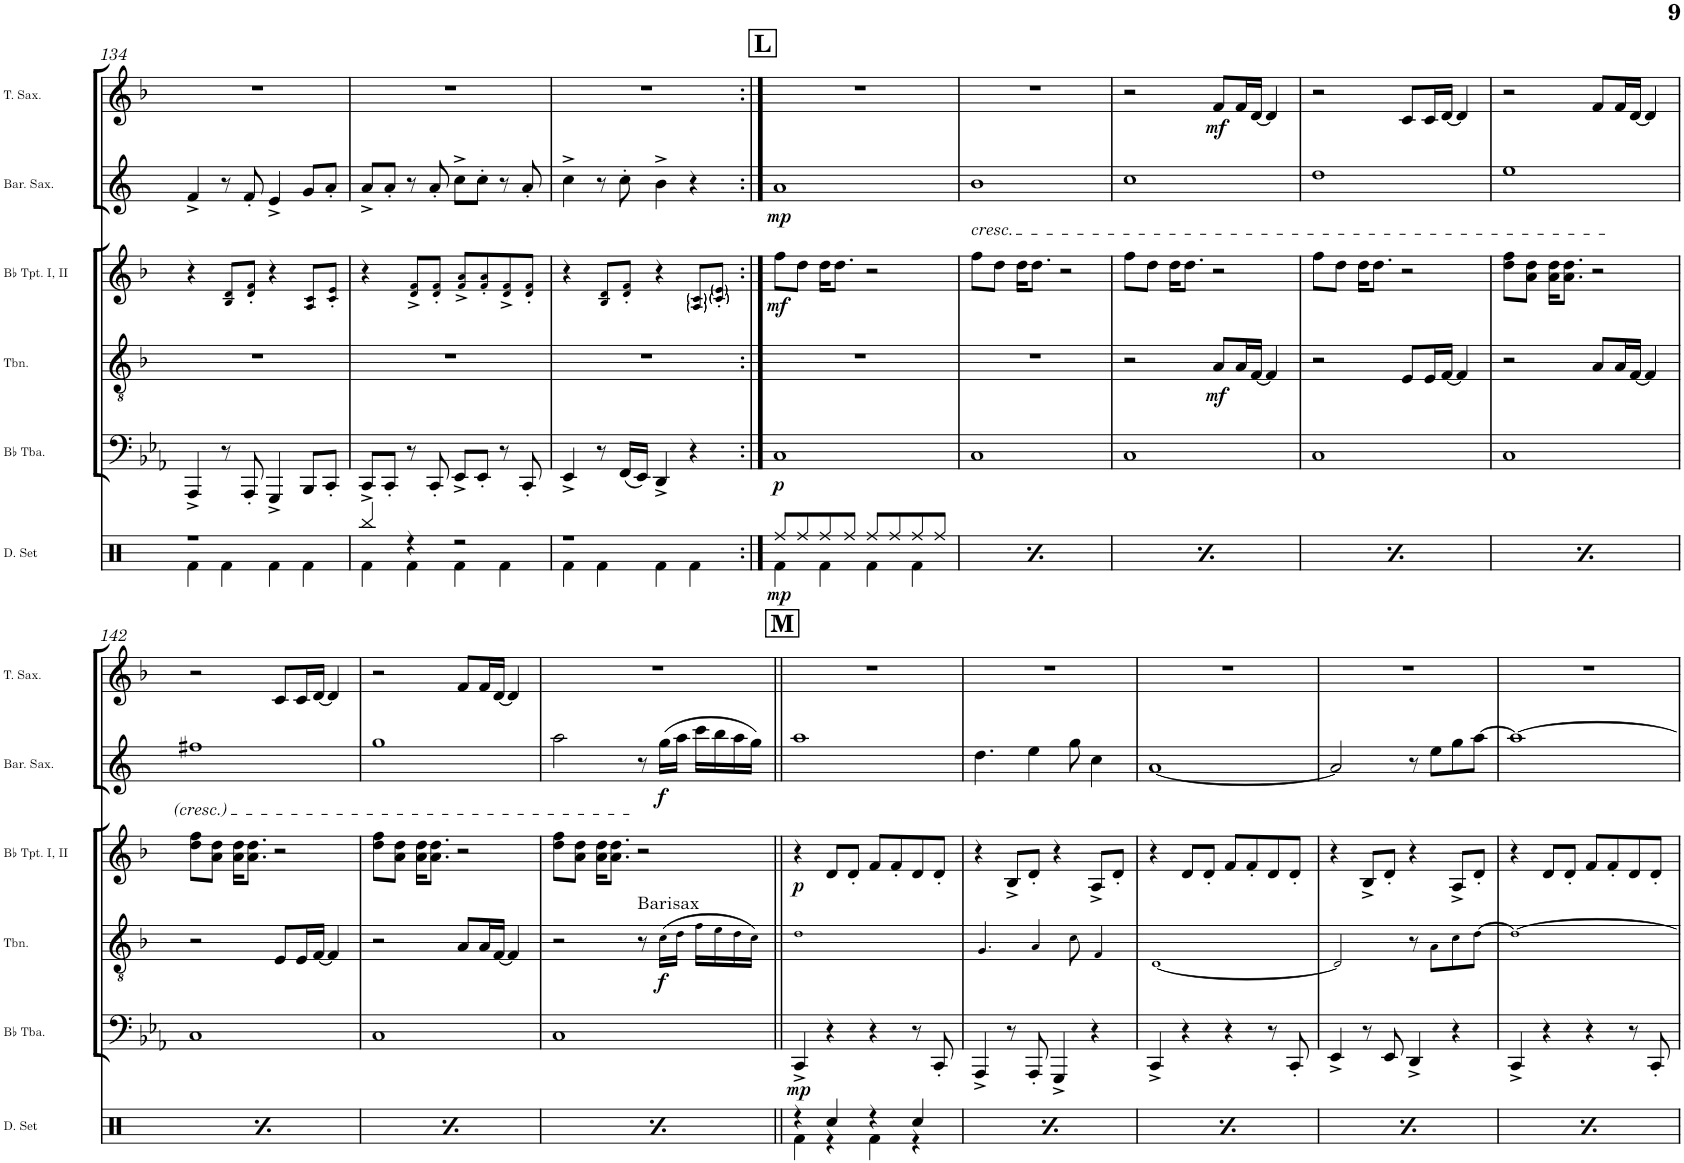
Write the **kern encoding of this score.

**kern	**dynam	**kern	**dynam	**kern	**dynam	**kern	**dynam	**kern	**dynam	**kern	**dynam
*part6	*part6	*part5	*part5	*part4	*part4	*part3	*part3	*part2	*part2	*part1	*part1
*staff6	*staff6	*staff5	*staff5	*staff4	*staff4	*staff3	*staff3	*staff2	*staff2	*staff1	*staff1
*I"Drumset	*	*I"Bb Tuba	*	*I"Trombone	*	*I"Bb Trumpet I, II	*	*I"Baritone Saxophone	*	*I"Tenor Saxophone	*
*I'D. Set	*	*I'Bb Tba.	*	*I'Tbn.	*	*I'Bb Tpt. I, II	*	*I'Bar. Sax.	*	*I'T. Sax.	*
!!LO:PB:g=z
*clefX	*	*clefF4	*	*clefGv2	*	*clefG2	*	*clefG2	*	*clefG2	*
*	*	*	*	*Trd1c2	*	*Trd1c2	*	*Trd12c21	*	*Trd8c14	*
*k[]	*	*k[b-e-a-]	*	*k[b-]	*	*k[b-]	*	*k[]	*	*k[b-]	*
*M2/2	*	*M2/2	*	*M2/2	*	*M2/2	*	*M2/2	*	*M2/2	*
*met(c|)	*	*met(c|)	*	*met(c|)	*	*met(c|)	*	*met(c|)	*	*met(c|)	*
=134	=134	=134	=134	=134	=134	=134	=134	=134	=134	=134	=134
*^	*	*	*	*	*	*	*	*	*	*	*
1r	4Rf\	.	4AAA-^/	.	1r	.	4r	.	4f^/	.	1r	.
.	4Rf\	.	8r	.	.	.	8B-!/ 8d!/L	.	8r	.	.	.
.	.	.	8AAA-'/	.	.	.	8d!/' 8f!/'J	.	8f'/	.	.	.
.	4Rf\	.	4GGG^/	.	.	.	4r	.	4e^/	.	.	.
.	4Rf\	.	8BBB-/L	.	.	.	8A!/ 8c!/L	.	8g/L	.	.	.
.	.	.	8CC'/J	.	.	.	8c!/' 8e!/'J	.	8a'/J	.	.	.
=135	=135	=135	=135	=135	=135	=135	=135	=135	=135	=135	=135	=135
4Rbb/	4Rf\	.	8CC^/L	.	1r	.	4r	.	8a^/L	.	1r	.
.	.	.	8CC'/J	.	.	.	.	.	8a'/J	.	.	.
4r	4Rf\	.	8r	.	.	.	8d!/^ 8f!/^L	.	8r	.	.	.
.	.	.	8CC'/	.	.	.	8d!/' 8f!/'J	.	8a'/	.	.	.
2r	4Rf\	.	8EE-^/L	.	.	.	8f!/^ 8a!/^L	.	8cc^\L	.	.	.
.	.	.	8EE-'/J	.	.	.	8f!/' 8a!/'	.	8cc'\J	.	.	.
.	4Rf\	.	8r	.	.	.	8d!/^ 8f!/^	.	8r	.	.	.
.	.	.	8CC'/	.	.	.	8d!/' 8f!/'J	.	8a'/	.	.	.
=136	=136	=136	=136	=136	=136	=136	=136	=136	=136	=136	=136	=136
1r	4Rf\	.	4EE-^/	.	1r	.	4r	.	4cc^\	.	1r	.
.	4Rf\	.	8r	.	.	.	8B-!/ 8d!/L	.	8r	.	.	.
.	.	.	(16FF/LL	.	.	.	8d!/' 8f!/'J	.	8cc'\	.	.	.
.	.	.	16EE-/JJ)	.	.	.	.	.	.	.	.	.
.	4Rf\	.	4DD^/	.	.	.	4r	.	4b^\	.	.	.
.	4Rf\	.	4r	.	.	.	8A!/ 8c!/L	.	4r	.	.	.
.	.	.	.	.	.	.	8c!/' 8e!/'J	.	.	.	.	.
!!LO:REH:place=s1:a:B:cj:fs=14:t=L
=137:|!	=137:|!	=137:|!	=137:|!	=137:|!	=137:|!	=137:|!	=137:|!	=137:|!	=137:|!	=137:|!	=137:|!	=137:|!
!	!	!LO:DY:b	!	!LO:DY:b	!	!	!	!LO:DY:b	!	!LO:DY:b	!	!
8Rff/L	4Rf\	mp	1C	p	1r	.	8ff\L	mf	1a	mp	1r	.
8Rff/	.	.	.	.	.	.	8dd\J	.	.	.	.	.
8Rff/	4Rf\	.	.	.	.	.	16dd\KL	.	.	.	.	.
.	.	.	.	.	.	.	8.dd\J	.	.	.	.	.
8Rff/J	.	.	.	.	.	.	.	.	.	.	.	.
8Rff/L	4Rf\	.	.	.	.	.	2r	.	.	.	.	.
8Rff/	.	.	.	.	.	.	.	.	.	.	.	.
8Rff/	4Rf\	.	.	.	.	.	.	.	.	.	.	.
8Rff/J	.	.	.	.	.	.	.	.	.	.	.	.
=138	=138	=138	=138	=138	=138	=138	=138	=138	=138	=138	=138	=138
!	!	!	!	!	!	!	!	!	!LO:TX:b:i:t=cresc.	!	!	!
!	!	!LO:DY:b	!	!	!	!	!	!	!	!	!	!
8Rff/L	4Rf\	mp	1C	.	1r	.	8ff\L	.	1b	.	1r	.
8Rff/	.	.	.	.	.	.	8dd\J	.	.	.	.	.
8Rff/	4Rf\	.	.	.	.	.	16dd\KL	.	.	.	.	.
.	.	.	.	.	.	.	8.dd\J	.	.	.	.	.
8Rff/J	.	.	.	.	.	.	.	.	.	.	.	.
8Rff/L	4Rf\	.	.	.	.	.	2r	.	.	.	.	.
8Rff/	.	.	.	.	.	.	.	.	.	.	.	.
8Rff/	4Rf\	.	.	.	.	.	.	.	.	.	.	.
8Rff/J	.	.	.	.	.	.	.	.	.	.	.	.
=139	=139	=139	=139	=139	=139	=139	=139	=139	=139	=139	=139	=139
!	!	!LO:DY:b	!	!	!	!	!	!	!	!	!	!
8Rff/L	4Rf\	mp	1C	.	2r	.	8ff\L	.	1cc	.	2r	.
8Rff/	.	.	.	.	.	.	8dd\J	.	.	.	.	.
8Rff/	4Rf\	.	.	.	.	.	16dd\KL	.	.	.	.	.
.	.	.	.	.	.	.	8.dd\J	.	.	.	.	.
8Rff/J	.	.	.	.	.	.	.	.	.	.	.	.
!	!	!	!	!	!	!LO:DY:b	!	!	!	!	!	!LO:DY:b
8Rff/L	4Rf\	.	.	.	8A/L	mf	2r	.	.	.	8f/L	mf
8Rff/	.	.	.	.	16A/L	.	.	.	.	.	16f/L	.
.	.	.	.	.	[16F/JJ	.	.	.	.	.	[16d/JJ	.
8Rff/	4Rf\	.	.	.	4F/]	.	.	.	.	.	4d/]	.
8Rff/J	.	.	.	.	.	.	.	.	.	.	.	.
=140	=140	=140	=140	=140	=140	=140	=140	=140	=140	=140	=140	=140
!	!	!LO:DY:b	!	!	!	!	!	!	!	!	!	!
8Rff/L	4Rf\	mp	1C	.	2r	.	8ff\L	.	1dd	.	2r	.
8Rff/	.	.	.	.	.	.	8dd\J	.	.	.	.	.
8Rff/	4Rf\	.	.	.	.	.	16dd\KL	.	.	.	.	.
.	.	.	.	.	.	.	8.dd\J	.	.	.	.	.
8Rff/J	.	.	.	.	.	.	.	.	.	.	.	.
8Rff/L	4Rf\	.	.	.	8E/L	.	2r	.	.	.	8c/L	.
8Rff/	.	.	.	.	16E/L	.	.	.	.	.	16c/L	.
.	.	.	.	.	[16F/JJ	.	.	.	.	.	[16d/JJ	.
8Rff/	4Rf\	.	.	.	4F/]	.	.	.	.	.	4d/]	.
8Rff/J	.	.	.	.	.	.	.	.	.	.	.	.
=141	=141	=141	=141	=141	=141	=141	=141	=141	=141	=141	=141	=141
!	!	!LO:DY:b	!	!	!	!	!	!	!	!	!	!
8Rff/L	4Rf\	mp	1C	.	2r	.	8dd\ 8ff\L	.	1ee	.	2r	.
8Rff/	.	.	.	.	.	.	8a\ 8dd\J	.	.	.	.	.
8Rff/	4Rf\	.	.	.	.	.	16a\ 16dd\KL	.	.	.	.	.
.	.	.	.	.	.	.	8.a\ 8.dd\J	.	.	.	.	.
8Rff/J	.	.	.	.	.	.	.	.	.	.	.	.
8Rff/L	4Rf\	.	.	.	8A/L	.	2r	.	.	.	8f/L	.
8Rff/	.	.	.	.	16A/L	.	.	.	.	.	16f/L	.
.	.	.	.	.	[16F/JJ	.	.	.	.	.	[16d/JJ	.
8Rff/	4Rf\	.	.	.	4F/]	.	.	.	.	.	4d/]	.
8Rff/J	.	.	.	.	.	.	.	.	.	.	.	.
!!LO:LB:g=z
=142	=142	=142	=142	=142	=142	=142	=142	=142	=142	=142	=142	=142
!	!	!LO:DY:b	!	!	!	!	!	!	!	!	!	!
8Rff/L	4Rf\	mp	1C	.	2r	.	8dd\ 8ff\L	.	1ff#X	.	2r	.
8Rff/	.	.	.	.	.	.	8a\ 8dd\J	.	.	.	.	.
8Rff/	4Rf\	.	.	.	.	.	16a\ 16dd\KL	.	.	.	.	.
.	.	.	.	.	.	.	8.a\ 8.dd\J	.	.	.	.	.
8Rff/J	.	.	.	.	.	.	.	.	.	.	.	.
8Rff/L	4Rf\	.	.	.	8E/L	.	2r	.	.	.	8c/L	.
8Rff/	.	.	.	.	16E/L	.	.	.	.	.	16c/L	.
.	.	.	.	.	[16F/JJ	.	.	.	.	.	[16d/JJ	.
8Rff/	4Rf\	.	.	.	4F/]	.	.	.	.	.	4d/]	.
8Rff/J	.	.	.	.	.	.	.	.	.	.	.	.
=143	=143	=143	=143	=143	=143	=143	=143	=143	=143	=143	=143	=143
!	!	!LO:DY:b	!	!	!	!	!	!	!	!	!	!
8Rff/L	4Rf\	mp	1C	.	2r	.	8dd\ 8ff\L	.	1gg	.	2r	.
8Rff/	.	.	.	.	.	.	8a\ 8dd\J	.	.	.	.	.
8Rff/	4Rf\	.	.	.	.	.	16a\ 16dd\KL	.	.	.	.	.
.	.	.	.	.	.	.	8.a\ 8.dd\J	.	.	.	.	.
8Rff/J	.	.	.	.	.	.	.	.	.	.	.	.
8Rff/L	4Rf\	.	.	.	8A/L	.	2r	.	.	.	8f/L	.
8Rff/	.	.	.	.	16A/L	.	.	.	.	.	16f/L	.
.	.	.	.	.	[16F/JJ	.	.	.	.	.	[16d/JJ	.
8Rff/	4Rf\	.	.	.	4F/]	.	.	.	.	.	4d/]	.
8Rff/J	.	.	.	.	.	.	.	.	.	.	.	.
=144	=144	=144	=144	=144	=144	=144	=144	=144	=144	=144	=144	=144
!	!	!LO:DY:b	!	!	!	!	!	!	!	!	!	!
8Rff/L	4Rf\	mp	1C	.	2r	.	8dd\ 8ff\L	.	2aa\	.	1r	.
8Rff/	.	.	.	.	.	.	8a\ 8dd\J	.	.	.	.	.
8Rff/	4Rf\	.	.	.	.	.	16a\ 16dd\KL	.	.	.	.	.
.	.	.	.	.	.	.	8.a\ 8.dd\J	.	.	.	.	.
8Rff/J	.	.	.	.	.	.	.	.	.	.	.	.
!	!	!	!	!	!LO:TX:a:t=Barisax	!	!	!	!	!	!	!
8Rff/L	4Rf\	.	.	.	8r	.	2r	.	8r	.	.	.
!	!	!	!	!	!	!LO:DY:b	!	!	!	!LO:DY:b	!	!
8Rff/	.	.	.	.	(16c!\LL	f	.	.	(16gg\LL	f	.	.
.	.	.	.	.	16d!\JJ	.	.	.	16aa\JJ	.	.	.
8Rff/	4Rf\	.	.	.	16f!\LL	.	.	.	16ccc\LL	.	.	.
.	.	.	.	.	16e!\	.	.	.	16bb\	.	.	.
8Rff/J	.	.	.	.	16d!\	.	.	.	16aa\	.	.	.
.	.	.	.	.	16c!\JJ)	.	.	.	16gg\JJ)	.	.	.
!!LO:REH:place=s1:a:B:cj:fs=14:t=M
=145||	=145||	=145||	=145||	=145||	=145||	=145||	=145||	=145||	=145||	=145||	=145||	=145||
!	!	!	!	!LO:DY:b	!	!	!	!LO:DY:b	!	!	!	!
4r	4Rf\	.	4CC^/	mp	1d!	.	4r	p	1aa	.	1r	.
4Rcc/	4r	.	4r	.	.	.	8d/L	.	.	.	.	.
.	.	.	.	.	.	.	8d'/J	.	.	.	.	.
4r	4Rf\	.	4r	.	.	.	8f/L	.	.	.	.	.
.	.	.	.	.	.	.	8f'/	.	.	.	.	.
4Rcc/	4r	.	8r	.	.	.	8d/	.	.	.	.	.
.	.	.	8CC'/	.	.	.	8d'/J	.	.	.	.	.
=146	=146	=146	=146	=146	=146	=146	=146	=146	=146	=146	=146	=146
4r	4Rf\	.	4AAA-^/	.	4.G!/	.	4r	.	4.dd\	.	1r	.
4Rcc/	4r	.	8r	.	.	.	8B-^/L	.	.	.	.	.
.	.	.	8AAA-'/	.	4A!/	.	8d'/J	.	4ee\	.	.	.
4r	4Rf\	.	4GGG^/	.	.	.	4r	.	.	.	.	.
.	.	.	.	.	8c!\	.	.	.	8gg\	.	.	.
4Rcc/	4r	.	4r	.	4F!/	.	8A^/L	.	4cc\	.	.	.
.	.	.	.	.	.	.	8d'/J	.	.	.	.	.
=147	=147	=147	=147	=147	=147	=147	=147	=147	=147	=147	=147	=147
4r	4Rf\	.	4CC^/	.	[1D!	.	4r	.	[1a	.	1r	.
4Rcc/	4r	.	4r	.	.	.	8d/L	.	.	.	.	.
.	.	.	.	.	.	.	8d'/J	.	.	.	.	.
4r	4Rf\	.	4r	.	.	.	8f/L	.	.	.	.	.
.	.	.	.	.	.	.	8f'/	.	.	.	.	.
4Rcc/	4r	.	8r	.	.	.	8d/	.	.	.	.	.
.	.	.	8CC'/	.	.	.	8d'/J	.	.	.	.	.
=148	=148	=148	=148	=148	=148	=148	=148	=148	=148	=148	=148	=148
4r	4Rf\	.	4EE-^/	.	2D!/]	.	4r	.	2a/]	.	1r	.
4Rcc/	4r	.	8r	.	.	.	8B-^/L	.	.	.	.	.
.	.	.	8EE-/	.	.	.	8d'/J	.	.	.	.	.
4r	4Rf\	.	4DD^/	.	8r	.	4r	.	8r	.	.	.
.	.	.	.	.	8A!\L	.	.	.	8ee\L	.	.	.
4Rcc/	4r	.	4r	.	8c!\	.	8A^/L	.	8gg\	.	.	.
.	.	.	.	.	[8d!\J	.	8d'/J	.	[8aa\J	.	.	.
=149	=149	=149	=149	=149	=149	=149	=149	=149	=149	=149	=149	=149
4r	4Rf\	.	4CC^/	.	1d!_	.	4r	.	1aa_	.	1r	.
4Rcc/	4r	.	4r	.	.	.	8d/L	.	.	.	.	.
.	.	.	.	.	.	.	8d'/J	.	.	.	.	.
4r	4Rf\	.	4r	.	.	.	8f/L	.	.	.	.	.
.	.	.	.	.	.	.	8f'/	.	.	.	.	.
4Rcc/	4r	.	8r	.	.	.	8d/	.	.	.	.	.
.	.	.	8CC'/	.	.	.	8d'/J	.	.	.	.	.
*v	*v	*	*	*	*	*	*	*	*	*	*	*
=	=	=	=	=	=	=	=	=	=	=	=
*-	*-	*-	*-	*-	*-	*-	*-	*-	*-	*-	*-
